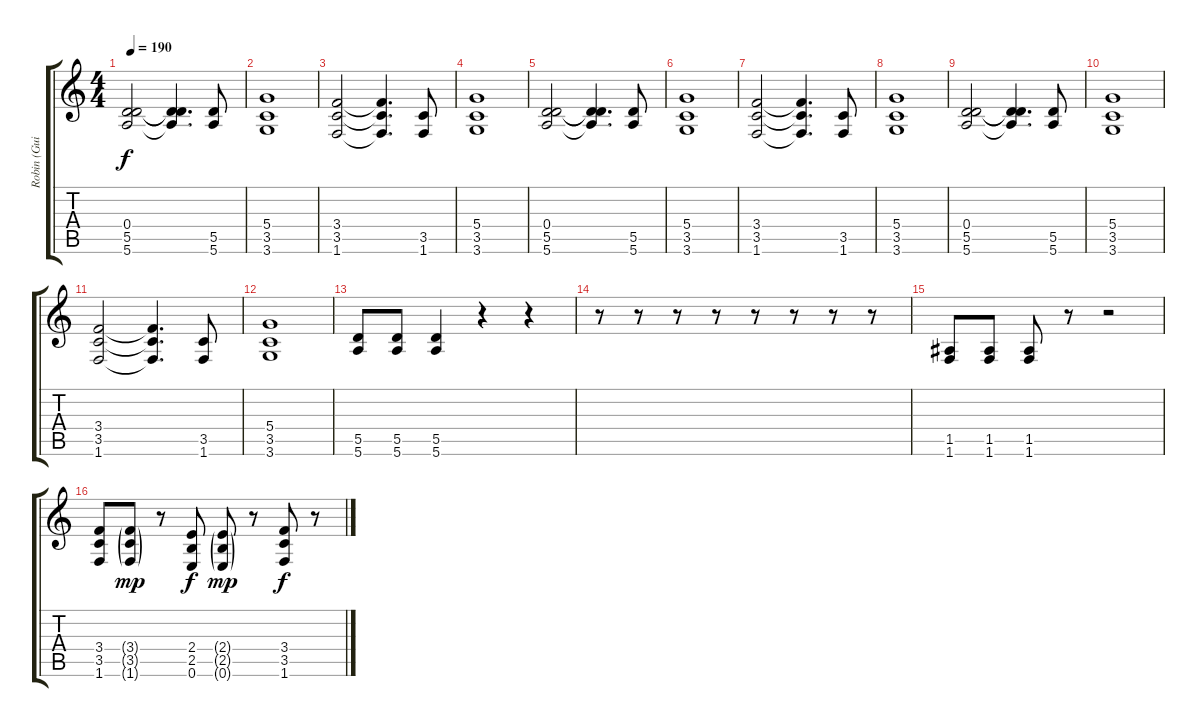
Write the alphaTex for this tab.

\track ("Robin (Guitar)" "Robin (Gui") {instrument distortionguitar}
\staff {score tabs}
\tuning (E4 B3 G3 D3 A2 E2) {hide}
\ts (4 4)
\tempo 190
\clef g2
\ks c
(0.4 5.5 5.6).2{dy f} (0.4{t} 5.5{t} 5.6{t}).4{d} (5.5 5.6).8 |
(5.4 3.5 3.6).1 |
(3.4 3.5 1.6).2 (3.4{t} 3.5{t} 1.6{t}).4{d} (3.5 1.6).8 |
(5.4 3.5 3.6).1 |
(0.4 5.5 5.6).2 (0.4{t} 5.5{t} 5.6{t}).4{d} (5.5 5.6).8 |
(5.4 3.5 3.6).1 |
(3.4 3.5 1.6).2 (3.4{t} 3.5{t} 1.6{t}).4{d} (3.5 1.6).8 |
(5.4 3.5 3.6).1 |
(0.4 5.5 5.6).2 (0.4{t} 5.5{t} 5.6{t}).4{d} (5.5 5.6).8 |
(5.4 3.5 3.6).1 |
(3.4 3.5 1.6).2 (3.4{t} 3.5{t} 1.6{t}).4{d} (3.5 1.6).8 |
(5.4 3.5 3.6).1 |
(5.5 5.6).8 (5.5 5.6).8 (5.5 5.6).4 r.4 r.4 |
r.8 r.8 r.8 r.8 r.8 r.8 r.8 r.8 |
(1.5 1.6).8 (1.5 1.6).8 (1.5 1.6).8 r.8 r.2 |
(3.4 3.5 1.6).8 (3.4{g} 3.5{g} 1.6{g}).8{dy mp} r.8 (2.4 2.5 0.6).8{dy f} (2.4{g} 2.5{g} 0.6{g}).8{dy mp} r.8 (3.4 3.5 1.6).8{dy f} r.8
